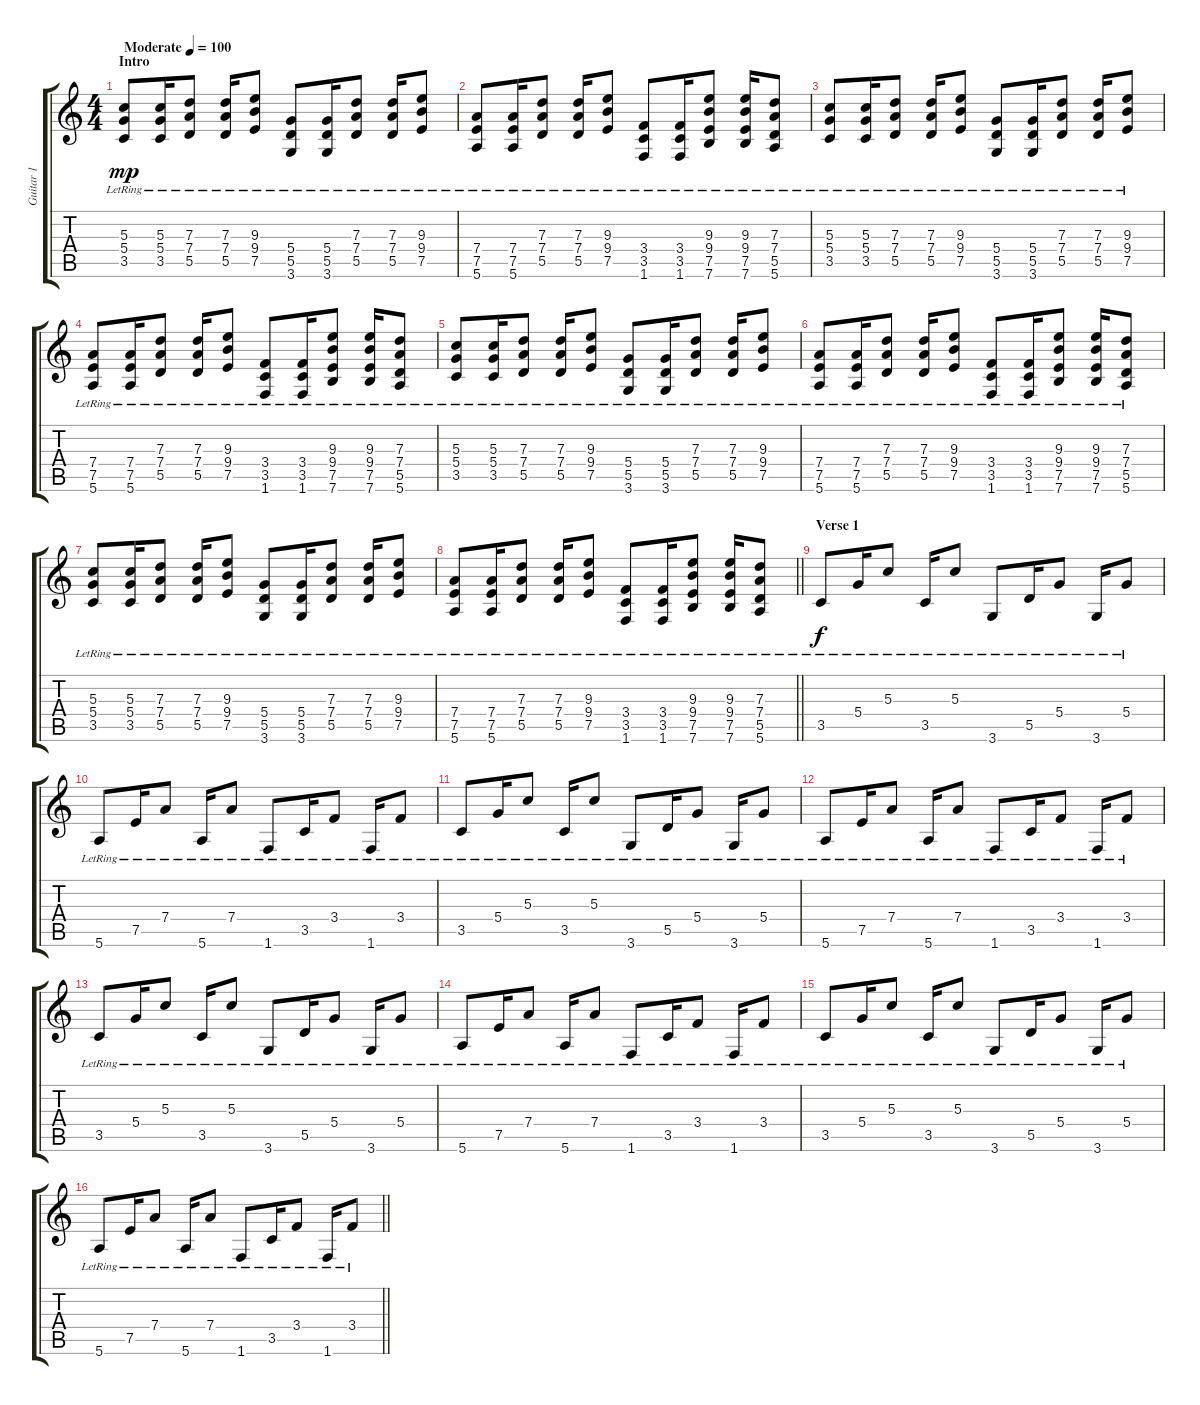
\track ("Guitar 1" "Guitar 1") {instrument acousticguitarsteel}
\staff {score tabs}
\tuning (E4 B3 G3 D3 A2 E2) {hide}
\ts (4 4)
\section ("" "Intro")
\tempo (100 "Moderate")
\clef g2
\ks c
(5.3{lr} 5.4{lr} 3.5{lr}).8{dy mp instrument acousticguitarsteel} (5.3{lr} 5.4{lr} 3.5{lr}).16 (7.3{lr} 7.4{lr} 5.5{lr}).8 (7.3{lr} 7.4{lr} 5.5{lr}).16 (9.3{lr} 9.4{lr} 7.5{lr}).8 (5.4{lr} 5.5{lr} 3.6{lr}).8 (5.4{lr} 5.5{lr} 3.6{lr}).16 (7.3{lr} 7.4{lr} 5.5{lr}).8 (7.3{lr} 7.4{lr} 5.5{lr}).16 (9.3{lr} 9.4{lr} 7.5{lr}).8 |
(7.4{lr} 7.5{lr} 5.6{lr}).8 (7.4{lr} 7.5{lr} 5.6{lr}).16 (7.3{lr} 7.4{lr} 5.5{lr}).8 (7.3{lr} 7.4{lr} 5.5{lr}).16 (9.3{lr} 9.4{lr} 7.5{lr}).8 (3.4{lr} 3.5{lr} 1.6{lr}).8 (3.4{lr} 3.5{lr} 1.6{lr}).16 (9.3{lr} 9.4{lr} 7.5{lr} 7.6{lr}).8 (9.3{lr} 9.4{lr} 7.5{lr} 7.6{lr}).16 (7.3{lr} 7.4{lr} 5.5{lr} 5.6{lr}).8 |
(5.3{lr} 5.4{lr} 3.5{lr}).8 (5.3{lr} 5.4{lr} 3.5{lr}).16 (7.3{lr} 7.4{lr} 5.5{lr}).8 (7.3{lr} 7.4{lr} 5.5{lr}).16 (9.3{lr} 9.4{lr} 7.5{lr}).8 (5.4{lr} 5.5{lr} 3.6{lr}).8 (5.4{lr} 5.5{lr} 3.6{lr}).16 (7.3{lr} 7.4{lr} 5.5{lr}).8 (7.3{lr} 7.4{lr} 5.5{lr}).16 (9.3{lr} 9.4{lr} 7.5{lr}).8 |
(7.4{lr} 7.5{lr} 5.6{lr}).8 (7.4{lr} 7.5{lr} 5.6{lr}).16 (7.3{lr} 7.4{lr} 5.5{lr}).8 (7.3{lr} 7.4{lr} 5.5{lr}).16 (9.3{lr} 9.4{lr} 7.5{lr}).8 (3.4{lr} 3.5{lr} 1.6{lr}).8 (3.4{lr} 3.5{lr} 1.6{lr}).16 (9.3{lr} 9.4{lr} 7.5{lr} 7.6{lr}).8 (9.3{lr} 9.4{lr} 7.5{lr} 7.6{lr}).16 (7.3{lr} 7.4{lr} 5.5{lr} 5.6{lr}).8 |
(5.3{lr} 5.4{lr} 3.5{lr}).8 (5.3{lr} 5.4{lr} 3.5{lr}).16 (7.3{lr} 7.4{lr} 5.5{lr}).8 (7.3{lr} 7.4{lr} 5.5{lr}).16 (9.3{lr} 9.4{lr} 7.5{lr}).8 (5.4{lr} 5.5{lr} 3.6{lr}).8 (5.4{lr} 5.5{lr} 3.6{lr}).16 (7.3{lr} 7.4{lr} 5.5{lr}).8 (7.3{lr} 7.4{lr} 5.5{lr}).16 (9.3{lr} 9.4{lr} 7.5{lr}).8 |
(7.4{lr} 7.5{lr} 5.6{lr}).8 (7.4{lr} 7.5{lr} 5.6{lr}).16 (7.3{lr} 7.4{lr} 5.5{lr}).8 (7.3{lr} 7.4{lr} 5.5{lr}).16 (9.3{lr} 9.4{lr} 7.5{lr}).8 (3.4{lr} 3.5{lr} 1.6{lr}).8 (3.4{lr} 3.5{lr} 1.6{lr}).16 (9.3{lr} 9.4{lr} 7.5{lr} 7.6{lr}).8 (9.3{lr} 9.4{lr} 7.5{lr} 7.6{lr}).16 (7.3{lr} 7.4{lr} 5.5{lr} 5.6{lr}).8 |
(5.3{lr} 5.4{lr} 3.5{lr}).8 (5.3{lr} 5.4{lr} 3.5{lr}).16 (7.3{lr} 7.4{lr} 5.5{lr}).8 (7.3{lr} 7.4{lr} 5.5{lr}).16 (9.3{lr} 9.4{lr} 7.5{lr}).8 (5.4{lr} 5.5{lr} 3.6{lr}).8 (5.4{lr} 5.5{lr} 3.6{lr}).16 (7.3{lr} 7.4{lr} 5.5{lr}).8 (7.3{lr} 7.4{lr} 5.5{lr}).16 (9.3{lr} 9.4{lr} 7.5{lr}).8 |
\barLineRight lightlight
(7.4{lr} 7.5{lr} 5.6{lr}).8 (7.4{lr} 7.5{lr} 5.6{lr}).16 (7.3{lr} 7.4{lr} 5.5{lr}).8 (7.3{lr} 7.4{lr} 5.5{lr}).16 (9.3{lr} 9.4{lr} 7.5{lr}).8 (3.4{lr} 3.5{lr} 1.6{lr}).8 (3.4{lr} 3.5{lr} 1.6{lr}).16 (9.3{lr} 9.4{lr} 7.5{lr} 7.6{lr}).8 (9.3{lr} 9.4{lr} 7.5{lr} 7.6{lr}).16 (7.3{lr} 7.4{lr} 5.5{lr} 5.6{lr}).8 |
\section ("" "Verse 1")
3.5{lr}.8{dy f} 5.4{lr}.16 5.3{lr}.8 3.5{lr}.16 5.3{lr}.8 3.6{lr}.8 5.5{lr}.16 5.4{lr}.8 3.6{lr}.16 5.4{lr}.8 |
5.6{lr}.8 7.5{lr}.16 7.4{lr}.8 5.6{lr}.16 7.4{lr}.8 1.6{lr}.8 3.5{lr}.16 3.4{lr}.8 1.6{lr}.16 3.4{lr}.8 |
3.5{lr}.8 5.4{lr}.16 5.3{lr}.8 3.5{lr}.16 5.3{lr}.8 3.6{lr}.8 5.5{lr}.16 5.4{lr}.8 3.6{lr}.16 5.4{lr}.8 |
5.6{lr}.8 7.5{lr}.16 7.4{lr}.8 5.6{lr}.16 7.4{lr}.8 1.6{lr}.8 3.5{lr}.16 3.4{lr}.8 1.6{lr}.16 3.4{lr}.8 |
3.5{lr}.8 5.4{lr}.16 5.3{lr}.8 3.5{lr}.16 5.3{lr}.8 3.6{lr}.8 5.5{lr}.16 5.4{lr}.8 3.6{lr}.16 5.4{lr}.8 |
5.6{lr}.8 7.5{lr}.16 7.4{lr}.8 5.6{lr}.16 7.4{lr}.8 1.6{lr}.8 3.5{lr}.16 3.4{lr}.8 1.6{lr}.16 3.4{lr}.8 |
3.5{lr}.8 5.4{lr}.16 5.3{lr}.8 3.5{lr}.16 5.3{lr}.8 3.6{lr}.8 5.5{lr}.16 5.4{lr}.8 3.6{lr}.16 5.4{lr}.8 |
\barLineRight lightlight
5.6{lr}.8 7.5{lr}.16 7.4{lr}.8 5.6{lr}.16 7.4{lr}.8 1.6{lr}.8 3.5{lr}.16 3.4{lr}.8 1.6{lr}.16 3.4{lr}.8
